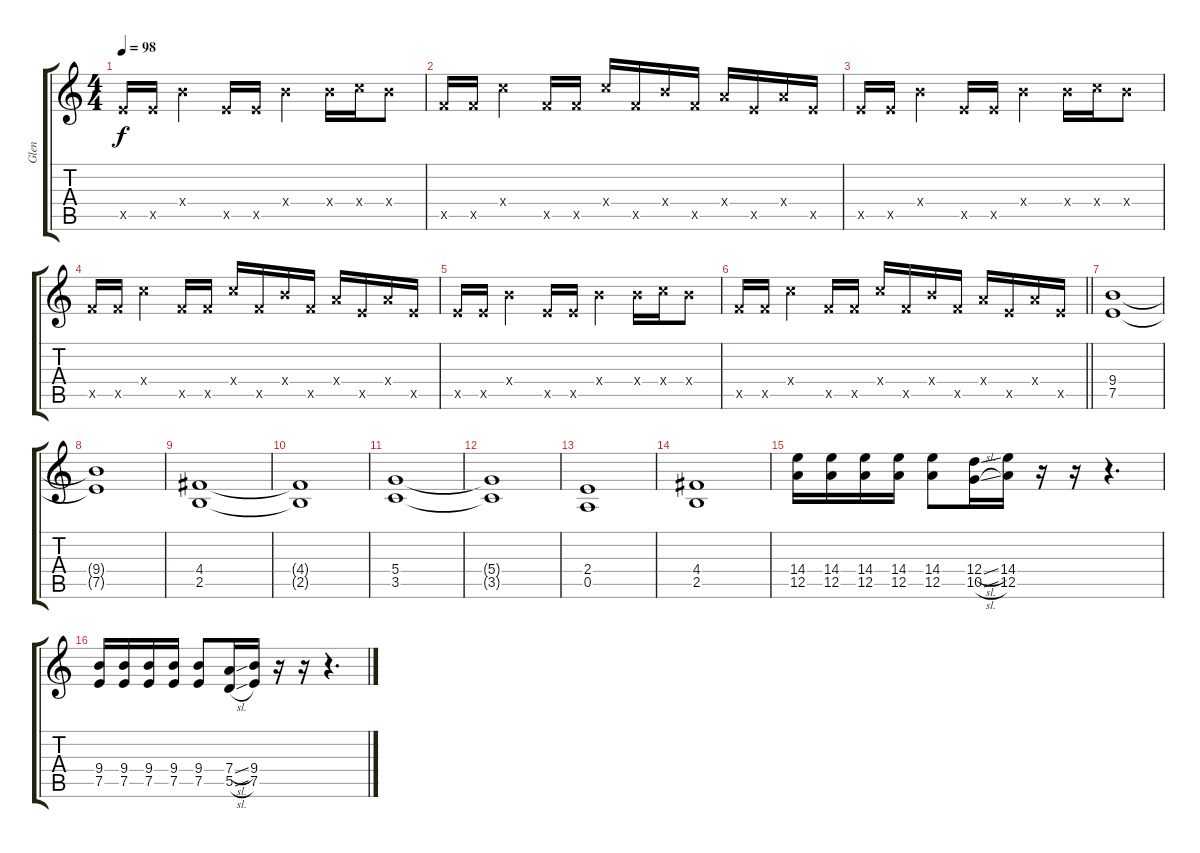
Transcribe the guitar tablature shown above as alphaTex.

\track ("Glen" "Glen") {instrument distortionguitar}
\staff {score tabs}
\tuning (E4 B3 G3 D3 A2 E2) {hide}
\ts (4 4)
\tempo 98
\clef g2
\ks c
7.5{x}.16{dy f} 7.5{x}.16 9.4{x}.4 7.5{x}.16 7.5{x}.16 9.4{x}.4 9.4{x}.16 10.4{x}.16 9.4{x}.8 |
8.5{x}.16 8.5{x}.16 10.4{x}.4 8.5{x}.16 8.5{x}.16 10.4{x}.16 8.5{x}.16 9.4{x}.16 8.5{x}.16 7.4{x}.16 7.5{x}.16 7.4{x}.16 7.5{x}.16 |
7.5{x}.16 7.5{x}.16 9.4{x}.4 7.5{x}.16 7.5{x}.16 9.4{x}.4 9.4{x}.16 10.4{x}.16 9.4{x}.8 |
8.5{x}.16 8.5{x}.16 10.4{x}.4 8.5{x}.16 8.5{x}.16 10.4{x}.16 8.5{x}.16 9.4{x}.16 8.5{x}.16 7.4{x}.16 7.5{x}.16 7.4{x}.16 7.5{x}.16 |
7.5{x}.16 7.5{x}.16 9.4{x}.4 7.5{x}.16 7.5{x}.16 9.4{x}.4 9.4{x}.16 10.4{x}.16 9.4{x}.8 |
\barLineRight lightlight
8.5{x}.16 8.5{x}.16 10.4{x}.4 8.5{x}.16 8.5{x}.16 10.4{x}.16 8.5{x}.16 9.4{x}.16 8.5{x}.16 7.4{x}.16 7.5{x}.16 7.4{x}.16 7.5{x}.16 |
(9.4 7.5).1{volume 13 instrument distortionguitar} |
(9.4{t} 7.5{t}).1 |
(4.4 2.5).1 |
(4.4{t} 2.5{t}).1 |
(5.4 3.5).1 |
(5.4{t} 3.5{t}).1 |
(2.4 0.5).1 |
(4.4 2.5).1 |
(14.4 12.5).16 (14.4 12.5).16 (14.4 12.5).16 (14.4 12.5).16 (14.4 12.5).8 (12.4{sl} 10.5{sl}).16 (14.4 12.5).16 r.16 r.16 r.4{d} |
(9.4 7.5).16 (9.4 7.5).16 (9.4 7.5).16 (9.4 7.5).16 (9.4 7.5).8 (7.4{sl} 5.5{sl}).16 (9.4 7.5).16 r.16 r.16 r.4{d}
